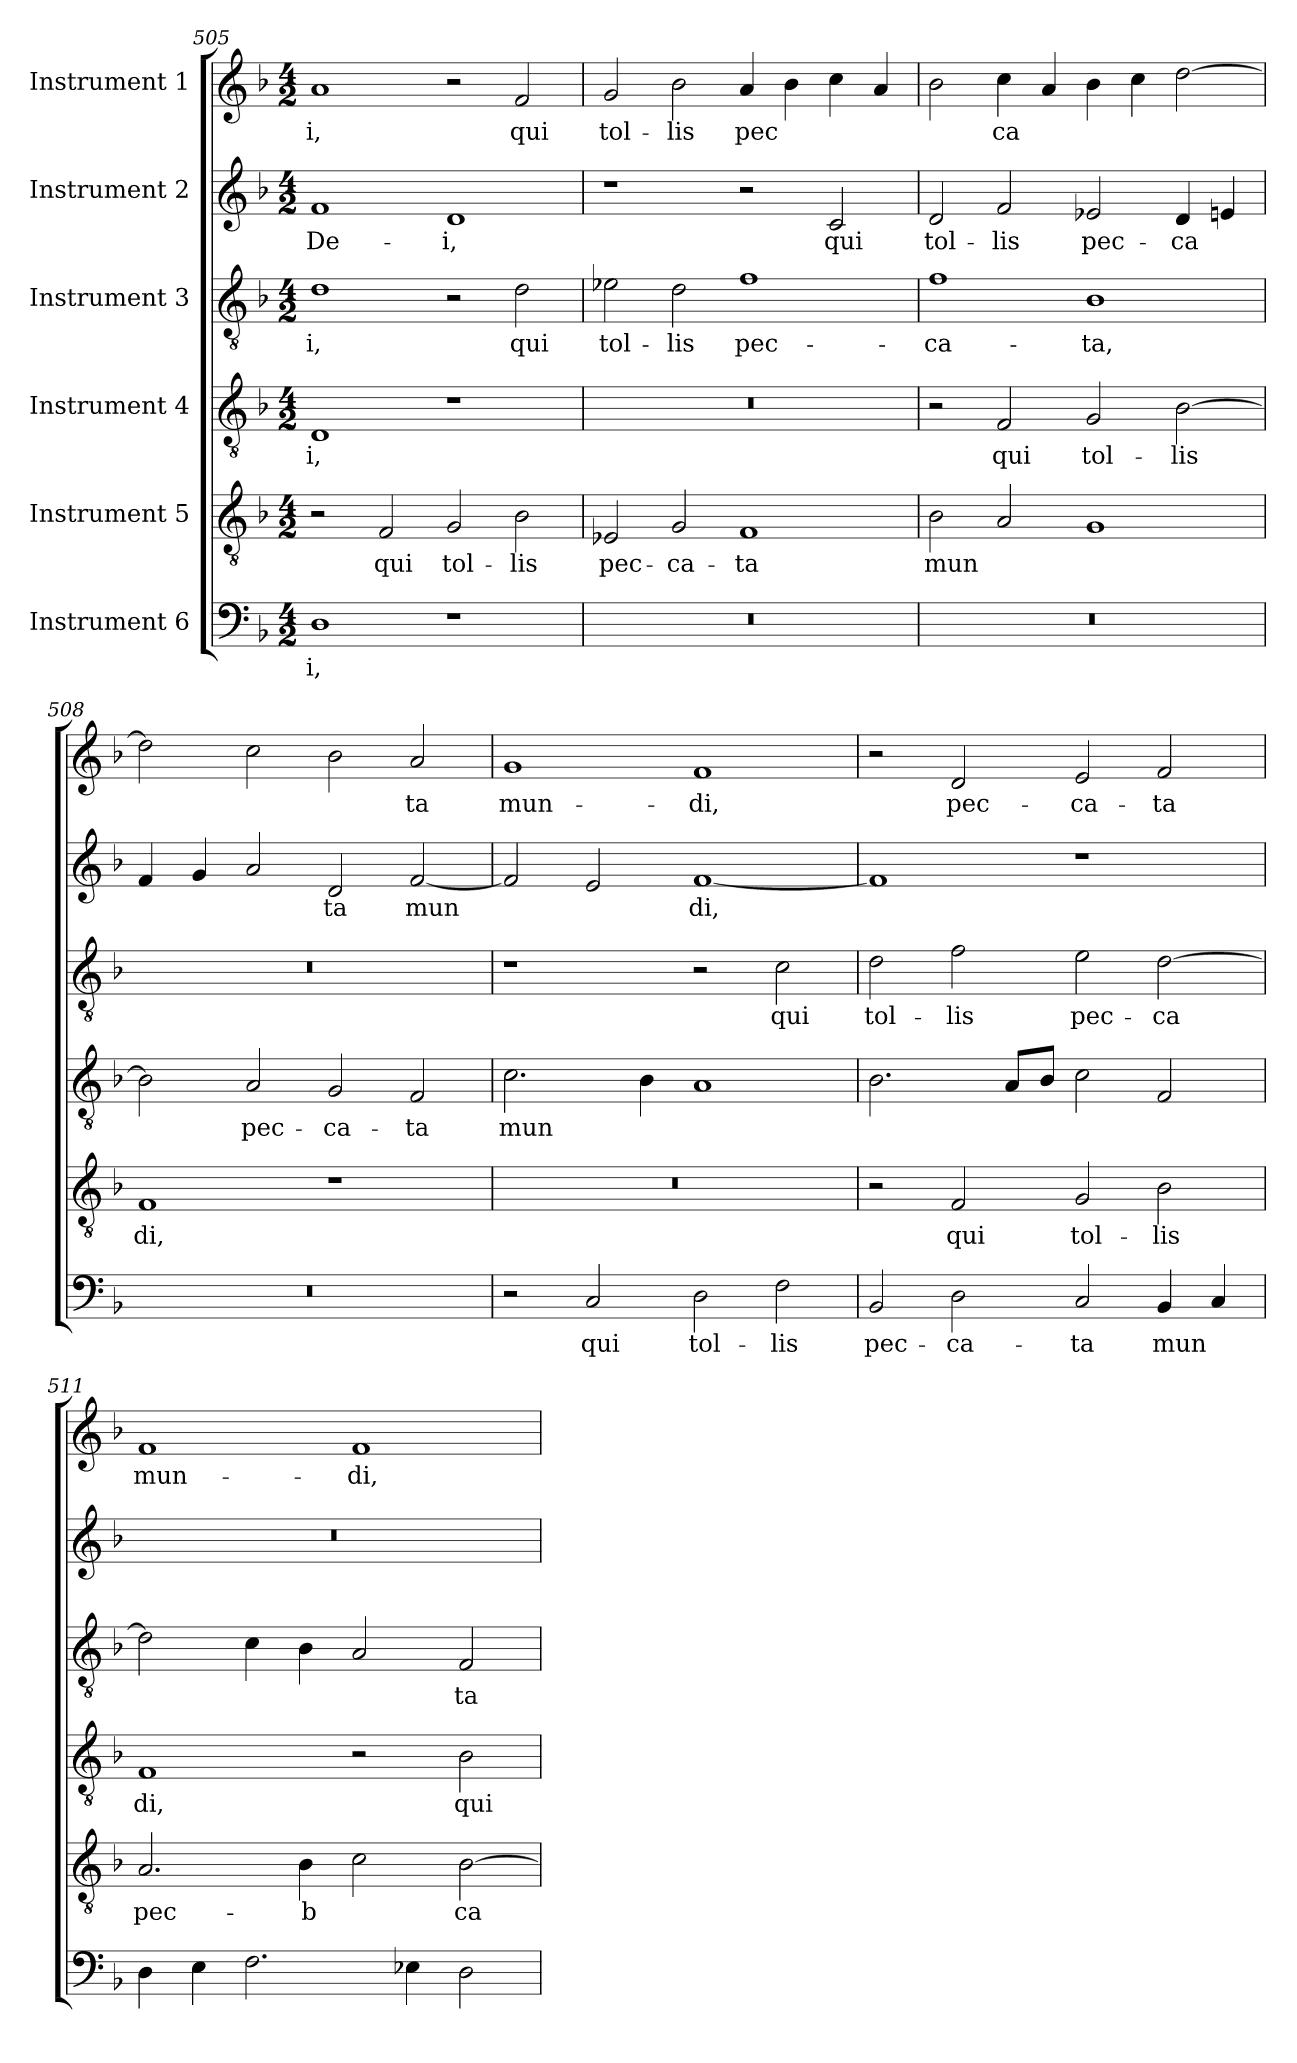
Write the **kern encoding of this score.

**kern	**text	**kern	**text	**kern	**text	**kern	**text	**kern	**text	**kern	**text
*part6	*part6	*part5	*part5	*part4	*part4	*part3	*part3	*part2	*part2	*part1	*part1
*staff6	*staff6	*staff5	*staff5	*staff4	*staff4	*staff3	*staff3	*staff2	*staff2	*staff1	*staff1
*I"Instrument 6	*	*I"Instrument 5	*	*I"Instrument 4	*	*I"Instrument 3	*	*I"Instrument 2	*	*I"Instrument 1	*
!!LO:LB:g=z
*clefF4	*	*clefGv2	*	*clefGv2	*	*clefGv2	*	*clefG2	*	*clefG2	*
*k[b-]	*	*k[b-]	*	*k[b-]	*	*k[b-]	*	*k[b-]	*	*k[b-]	*
*F:	*	*F:	*	*F:	*	*F:	*	*F:	*	*F:	*
*M4/2	*	*M4/2	*	*M4/2	*	*M4/2	*	*M4/2	*	*M4/2	*
=505	=505	=505	=505	=505	=505	=505	=505	=505	=505	=505	=505
!	!LO:LY:b:cj	!	!	!	!LO:LY:b:cj	!	!LO:LY:b:cj	!	!LO:LY:b:cj	!	!LO:LY:b:cj
1D	-i,	2r	.	1D	-i,	1d	-i,	1f	De-	1a	-i,
!	!	!	!LO:LY:b:cj	!	!	!	!	!	!	!	!
.	.	2F/	qui	.	.	.	.	.	.	.	.
!	!	!	!LO:LY:b:cj	!	!	!	!	!	!LO:LY:b:cj	!	!
1r	.	2G/	tol-	1r	.	2r	.	1d	-i,	2r	.
!	!	!	!LO:LY:b:cj	!	!	!	!LO:LY:b:cj	!	!	!	!LO:LY:b:cj
.	.	2B-\	-lis	.	.	2d\	qui	.	.	2f/	qui
=506	=506	=506	=506	=506	=506	=506	=506	=506	=506	=506	=506
!	!	!	!LO:LY:b:cj	!	!	!	!LO:LY:b:cj	!	!	!	!LO:LY:b:cj
0r	.	2E-X/	pec-	0r	.	2e-X\	tol-	1r	.	2g/	tol-
!	!	!	!LO:LY:b:cj	!	!	!	!LO:LY:b:cj	!	!	!	!LO:LY:b:cj
.	.	2G/	-ca-	.	.	2d\	-lis	.	.	2b-\	-lis
!	!	!	!LO:LY:b:cj	!	!	!	!LO:LY:b:cj	!	!	!	!LO:LY:b:cj
.	.	1F	-ta	.	.	1f	pec-	2r	.	4a/	pec-
!	!	!	!	!	!	!	!	!	!	!	!LO:LY:b:cj
.	.	.	.	.	.	.	.	.	.	4b-\	--
!	!	!	!	!	!	!	!	!	!LO:LY:b:cj	!	!LO:LY:b:cj
.	.	.	.	.	.	.	.	2c/	qui	4cc\	--
!	!	!	!	!	!	!	!	!	!	!	!LO:LY:b:cj
.	.	.	.	.	.	.	.	.	.	4a/	--
=507	=507	=507	=507	=507	=507	=507	=507	=507	=507	=507	=507
!	!	!	!LO:LY:b:cj	!	!	!	!LO:LY:b:cj	!	!LO:LY:b:cj	!	!LO:LY:b:cj
0r	.	2B-\	mun-	2r	.	1f	-ca-	2d/	tol-	2b-\	--
!	!	!	!LO:LY:b:cj	!	!LO:LY:b:cj	!	!	!	!LO:LY:b:cj	!	!LO:LY:b:cj
.	.	2A/	--	2F/	qui	.	.	2f/	-lis	4cc\	-ca-
!	!	!	!	!	!	!	!	!	!	!	!LO:LY:b:cj
.	.	.	.	.	.	.	.	.	.	4a/	--
!	!	!	!LO:LY:b:cj	!	!LO:LY:b:cj	!	!LO:LY:b:cj	!	!LO:LY:b:cj	!	!LO:LY:b:cj
.	.	1G	--	2G/	tol-	1B-	-ta,	2e-/	pec-	4b-\	--
!	!	!	!	!	!	!	!	!	!	!	!LO:LY:b:cj
.	.	.	.	.	.	.	.	.	.	4cc\	--
!	!	!	!	!	!LO:LY:b:cj	!	!	!	!LO:LY:b:cj	!	!LO:LY:b:cj
.	.	.	.	[>2B-\	-lis	.	.	4d/	-ca-	[>2dd\	--
!	!	!	!	!	!	!	!	!	!LO:LY:b:cj	!	!
.	.	.	.	.	.	.	.	4en/	--	.	.
=508	=508	=508	=508	=508	=508	=508	=508	=508	=508	=508	=508
!	!	!	!LO:LY:b:cj	!	!LO:LY:b:cj	!	!	!	!LO:LY:b:cj	!	!LO:LY:b:cj
0r	.	1F	-di,	2B-\]	.	0r	.	4f/	--	2dd\]	--
!	!	!	!	!	!	!	!	!	!LO:LY:b:cj	!	!
.	.	.	.	.	.	.	.	4g/	--	.	.
!	!	!	!	!	!LO:LY:b:cj	!	!	!	!LO:LY:b:cj	!	!LO:LY:b:cj
.	.	.	.	2A/	pec-	.	.	2a/	--	2cc\	--
!	!	!	!	!	!LO:LY:b:cj	!	!	!	!LO:LY:b:cj	!	!LO:LY:b:cj
.	.	1r	.	2G/	-ca-	.	.	2d/	-ta	2b-\	--
!	!	!	!	!	!LO:LY:b:cj	!	!	!	!LO:LY:b:cj	!	!LO:LY:b:cj
.	.	.	.	2F/	-ta	.	.	[<2f/	mun-	2a/	-ta
=509	=509	=509	=509	=509	=509	=509	=509	=509	=509	=509	=509
!	!	!	!	!	!LO:LY:b:cj	!	!	!	!LO:LY:b:cj	!	!LO:LY:b:cj
2r	.	0r	.	2.c\	mun-	1r	.	2f/]	--	1g	mun-
!	!LO:LY:b:cj	!	!	!	!	!	!	!	!LO:LY:b:cj	!	!
2C/	qui	.	.	.	.	.	.	2e/	--	.	.
!	!	!	!	!	!LO:LY:b:cj	!	!	!	!	!	!
.	.	.	.	4B-\	--	.	.	.	.	.	.
!	!LO:LY:b:cj	!	!	!	!LO:LY:b:cj	!	!	!	!LO:LY:b:cj	!	!LO:LY:b:cj
2D\	tol-	.	.	1A	--	2r	.	[<1f	-di,	1f	-di,
!	!LO:LY:b:cj	!	!	!	!	!	!LO:LY:b:cj	!	!	!	!
2F\	-lis	.	.	.	.	2c\	qui	.	.	.	.
!!LO:PB:g=z
=510	=510	=510	=510	=510	=510	=510	=510	=510	=510	=510	=510
!	!LO:LY:b:cj	!	!	!	!LO:LY:b:cj	!	!LO:LY:b:cj	!	!LO:LY:b:cj	!	!
2BB-/	pec-	2r	.	2.B-\	--	2d\	tol-	1f]	.	2r	.
!	!LO:LY:b:cj	!	!LO:LY:b:cj	!	!	!	!LO:LY:b:cj	!	!	!	!LO:LY:b:cj
2D\	-ca-	2F/	qui	.	.	2f\	-lis	.	.	2d/	pec-
!	!	!	!	!	!LO:LY:b:cj	!	!	!	!	!	!
.	.	.	.	8A/L	--	.	.	.	.	.	.
!	!	!	!	!	!LO:LY:b:cj	!	!	!	!	!	!
.	.	.	.	8B-/J	--	.	.	.	.	.	.
!	!LO:LY:b:cj	!	!LO:LY:b:cj	!	!LO:LY:b:cj	!	!LO:LY:b:cj	!	!	!	!LO:LY:b:cj
2C/	-ta	2G/	tol-	2c\	--	2e\	pec-	1r	.	2e/	-ca-
!	!LO:LY:b:cj	!	!LO:LY:b:cj	!	!LO:LY:b:cj	!	!LO:LY:b:cj	!	!	!	!LO:LY:b:cj
4BB-/	mun-	2B-\	-lis	2F/	--	[>2d\	-ca-	.	.	2f/	-ta
!	!LO:LY:b:cj	!	!	!	!	!	!	!	!	!	!
4C/	--	.	.	.	.	.	.	.	.	.	.
=511	=511	=511	=511	=511	=511	=511	=511	=511	=511	=511	=511
!	!LO:LY:b:cj	!	!LO:LY:b:cj	!	!LO:LY:b:cj	!	!LO:LY:b:cj	!	!	!	!LO:LY:b:cj
4D\	--	2.A/	pec-	1F	-di,	2d\]	--	0r	.	1f	mun-
!	!LO:LY:b:cj	!	!	!	!	!	!	!	!	!	!
4E\	--	.	.	.	.	.	.	.	.	.	.
!	!LO:LY:b:cj	!	!	!	!	!	!LO:LY:b:cj	!	!	!	!
2.F\	--	.	.	.	.	4c\	--	.	.	.	.
!	!	!	!LO:LY:b:cj	!	!	!	!LO:LY:b:cj	!	!	!	!
.	.	4B-\	-b-	.	.	4B-\	--	.	.	.	.
!	!	!	!LO:LY:b:cj	!	!	!	!LO:LY:b:cj	!	!	!	!LO:LY:b:cj
.	.	2c\	--	2r	.	2A/	--	.	.	1f	-di,
!	!LO:LY:b:cj	!	!	!	!	!	!	!	!	!	!
4E-\	--	.	.	.	.	.	.	.	.	.	.
!	!LO:LY:b:cj	!	!LO:LY:b:cj	!	!LO:LY:b:cj	!	!LO:LY:b:cj	!	!	!	!
2D\	--	[>2B-\	-ca-	2B-\	qui	2F/	-ta	.	.	.	.
=	=	=	=	=	=	=	=	=	=	=	=
*-	*-	*-	*-	*-	*-	*-	*-	*-	*-	*-	*-
